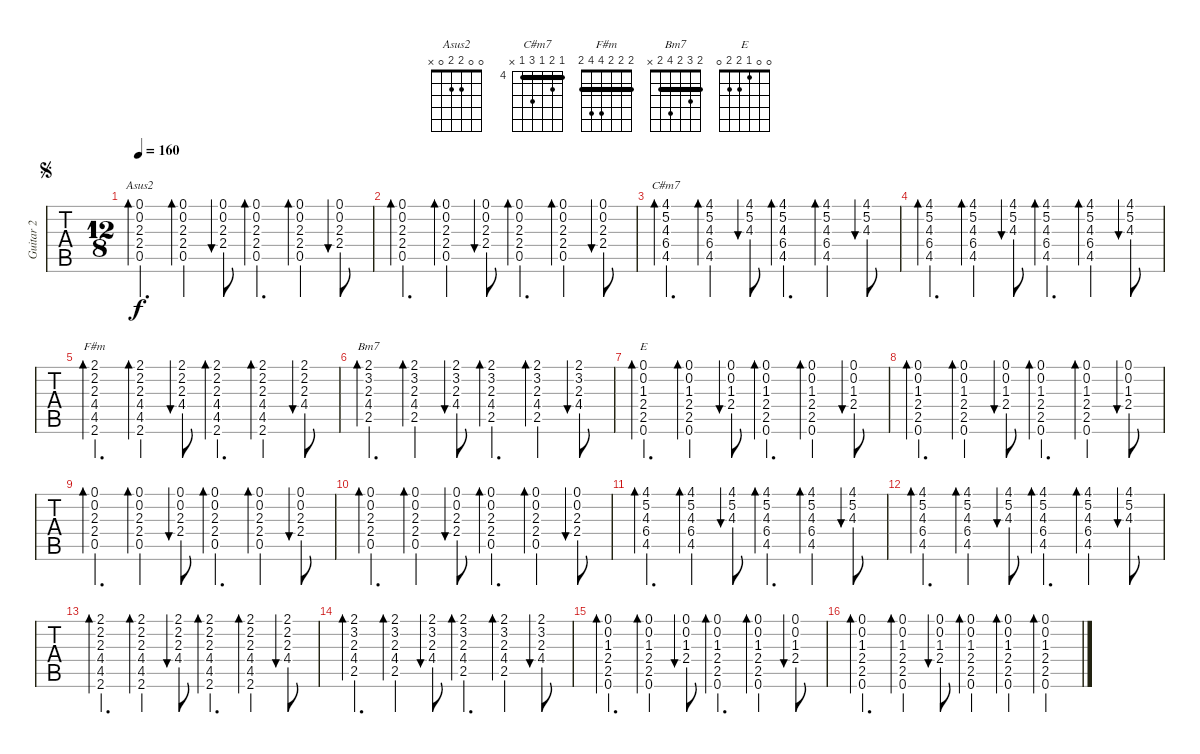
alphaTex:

\track ("Guitar 2" "Guitar 2") {instrument acousticguitarsteel}
\staff {tabs}
\tuning (E4 B3 G3 D3 A2 E2) {hide}
\chord ("Asus2" 0 0 2 2 0 x)
\chord ("C#m7" 4 5 4 6 4 x) {firstfret 4 barre 4}
\chord ("F#m" 2 2 2 4 4 2) {barre 2}
\chord ("Bm7" 2 3 2 4 2 x) {barre 2}
\chord ("E" 0 0 1 2 2 0)
\ts (12 8)
\jump segno
\tempo 160
\clef g2
\ks a
(0.1 0.2 2.3 2.4 0.5).4{d bd 30 ch "Asus2" txt "" dy f volume 3} (0.1 0.2 2.3 2.4 0.5).4{bd 30} (0.1 0.2 2.3 2.4).8{bu 30} (0.1 0.2 2.3 2.4 0.5).4{d bd 30} (0.1 0.2 2.3 2.4 0.5).4{bd 30} (0.1 0.2 2.3 2.4).8{bu 30} |
(0.1 0.2 2.3 2.4 0.5).4{d bd 30 txt ""} (0.1 0.2 2.3 2.4 0.5).4{bd 30} (0.1 0.2 2.3 2.4).8{bu 30} (0.1 0.2 2.3 2.4 0.5).4{d bd 30} (0.1 0.2 2.3 2.4 0.5).4{bd 30} (0.1 0.2 2.3 2.4).8{bu 30} |
(4.1 5.2 4.3 6.4 4.5).4{d bd 30 ch "C#m7"} (4.1 5.2 4.3 6.4 4.5).4{bd 30} (4.1 5.2 4.3).8{bu 30} (4.1 5.2 4.3 6.4 4.5).4{d bd 30} (4.1 5.2 4.3 6.4 4.5).4{bd 30} (4.1 5.2 4.3).8{bu 30} |
(4.1 5.2 4.3 6.4 4.5).4{d bd 30} (4.1 5.2 4.3 6.4 4.5).4{bd 30} (4.1 5.2 4.3).8{bu 30} (4.1 5.2 4.3 6.4 4.5).4{d bd 30} (4.1 5.2 4.3 6.4 4.5).4{bd 30} (4.1 5.2 4.3).8{bu 30} |
(2.1 2.2 2.3 4.4 4.5 2.6).4{d bd 30 ch "F#m"} (2.1 2.2 2.3 4.4 4.5 2.6).4{bd 30} (2.1 2.2 2.3 4.4).8{bu 30} (2.1 2.2 2.3 4.4 4.5 2.6).4{d bd 30} (2.1 2.2 2.3 4.4 4.5 2.6).4{bd 30} (2.1 2.2 2.3 4.4).8{bu 30} |
(2.1 3.2 2.3 4.4 2.5).4{d bd 30 ch "Bm7"} (2.1 3.2 2.3 4.4 2.5).4{bd 30} (2.1 3.2 2.3 4.4).8{bu 30} (2.1 3.2 2.3 4.4 2.5).4{d bd 30} (2.1 3.2 2.3 4.4 2.5).4{bd 30} (2.1 3.2 2.3 4.4).8{bu 30} |
(0.1 0.2 1.3 2.4 2.5 0.6).4{d bd 30 ch "E"} (0.1 0.2 1.3 2.4 2.5 0.6).4{bd 30} (0.1 0.2 1.3 2.4).8{bu 30} (0.1 0.2 1.3 2.4 2.5 0.6).4{d bd 30} (0.1 0.2 1.3 2.4 2.5 0.6).4{bd 30} (0.1 0.2 1.3 2.4).8{bu 30} |
(0.1 0.2 1.3 2.4 2.5 0.6).4{d bd 30} (0.1 0.2 1.3 2.4 2.5 0.6).4{bd 30} (0.1 0.2 1.3 2.4).8{bu 30} (0.1 0.2 1.3 2.4 2.5 0.6).4{d bd 30} (0.1 0.2 1.3 2.4 2.5 0.6).4{bd 30} (0.1 0.2 1.3 2.4).8{bu 30} |
(0.1 0.2 2.3 2.4 0.5).4{d bd 30} (0.1 0.2 2.3 2.4 0.5).4{bd 30} (0.1 0.2 2.3 2.4).8{bu 30} (0.1 0.2 2.3 2.4 0.5).4{d bd 30} (0.1 0.2 2.3 2.4 0.5).4{bd 30} (0.1 0.2 2.3 2.4).8{bu 30} |
(0.1 0.2 2.3 2.4 0.5).4{d bd 30} (0.1 0.2 2.3 2.4 0.5).4{bd 30} (0.1 0.2 2.3 2.4).8{bu 30} (0.1 0.2 2.3 2.4 0.5).4{d bd 30} (0.1 0.2 2.3 2.4 0.5).4{bd 30} (0.1 0.2 2.3 2.4).8{bu 30} |
(4.1 5.2 4.3 6.4 4.5).4{d bd 30} (4.1 5.2 4.3 6.4 4.5).4{bd 30} (4.1 5.2 4.3).8{bu 30} (4.1 5.2 4.3 6.4 4.5).4{d bd 30} (4.1 5.2 4.3 6.4 4.5).4{bd 30} (4.1 5.2 4.3).8{bu 30} |
(4.1 5.2 4.3 6.4 4.5).4{d bd 30} (4.1 5.2 4.3 6.4 4.5).4{bd 30} (4.1 5.2 4.3).8{bu 30} (4.1 5.2 4.3 6.4 4.5).4{d bd 30} (4.1 5.2 4.3 6.4 4.5).4{bd 30} (4.1 5.2 4.3).8{bu 30} |
(2.1 2.2 2.3 4.4 4.5 2.6).4{d bd 30} (2.1 2.2 2.3 4.4 4.5 2.6).4{bd 30} (2.1 2.2 2.3 4.4).8{bu 30} (2.1 2.2 2.3 4.4 4.5 2.6).4{d bd 30} (2.1 2.2 2.3 4.4 4.5 2.6).4{bd 30} (2.1 2.2 2.3 4.4).8{bu 30} |
(2.1 3.2 2.3 4.4 2.5).4{d bd 30} (2.1 3.2 2.3 4.4 2.5).4{bd 30} (2.1 3.2 2.3 4.4).8{bu 30} (2.1 3.2 2.3 4.4 2.5).4{d bd 30} (2.1 3.2 2.3 4.4 2.5).4{bd 30} (2.1 3.2 2.3 4.4).8{bu 30} |
(0.1 0.2 1.3 2.4 2.5 0.6).4{d bd 30} (0.1 0.2 1.3 2.4 2.5 0.6).4{bd 30} (0.1 0.2 1.3 2.4).8{bu 30} (0.1 0.2 1.3 2.4 2.5 0.6).4{d bd 30} (0.1 0.2 1.3 2.4 2.5 0.6).4{bd 30} (0.1 0.2 1.3 2.4).8{bu 30} |
(0.1 0.2 1.3 2.4 2.5 0.6).4{d bd 30} (0.1 0.2 1.3 2.4 2.5 0.6).4{bd 30} (0.1 0.2 1.3 2.4).8{bu 30} (0.1 0.2 1.3 2.4 2.5 0.6).4{bd 30 txt "" volume 5} (0.1 0.2 1.3 2.4 2.5 0.6).4{bd 30} (0.1 0.2 1.3 2.4 2.5 0.6).4{bd 30}
